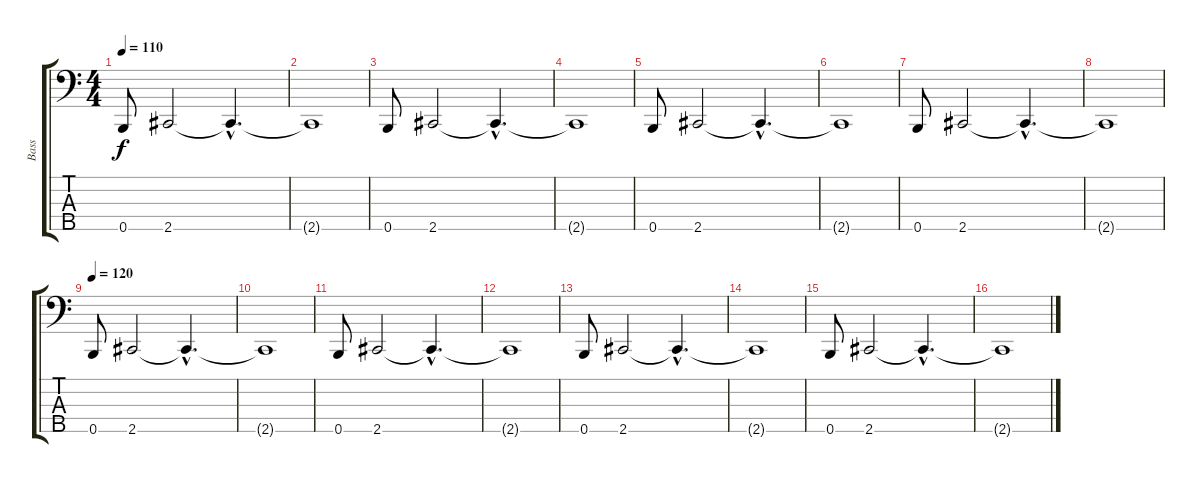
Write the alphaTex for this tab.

\track ("Bass" "Bass") {instrument electricbassfinger}
\staff {score tabs}
\tuning (A2 E2 B1 Gb1 B0) {hide}
\ts (4 4)
\tempo 110
\clef f4
\ks c
0.5.8{dy f} 2.5.2 2.5{hac t}.4{d} |
2.5{t}.1 |
0.5.8 2.5.2 2.5{hac t}.4{d} |
2.5{t}.1 |
0.5.8 2.5.2 2.5{hac t}.4{d} |
2.5{t}.1 |
0.5.8 2.5.2 2.5{hac t}.4{d} |
2.5{t}.1 |
\tempo 120
0.5.8 2.5.2 2.5{hac t}.4{d} |
2.5{t}.1 |
0.5.8 2.5.2 2.5{hac t}.4{d} |
2.5{t}.1 |
0.5.8 2.5.2 2.5{hac t}.4{d} |
2.5{t}.1 |
0.5.8 2.5.2 2.5{hac t}.4{d} |
2.5{t}.1
